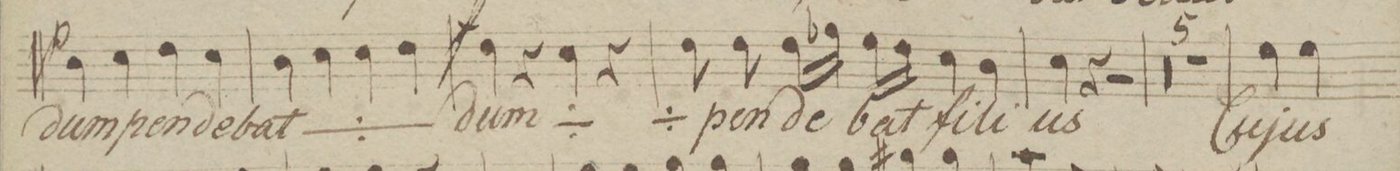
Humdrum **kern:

**kern	**text	**dynam
*I"Tenor.	*	*
*clefC4	*	*
*k[b-]	*	*
*met(c)	*	*
*M4/4	*	*
4A\	dum	p
4B-\	pen-	.
4c\	-de-	.
4B-\	-bat	.
=26	=26	=26
*	*ij	*
4A\	dum	.
4B-\	pen-	.
4B-\	-de-	.
4c\	-bat	.
*	*Xij	*
=27	=27	=27
4c\	dum	f
4r	.	.
*	*ij	*
4B-\	dum	.
4r	.	.
=28	=28	=28
8c\	dum	.
*	*Xij	*
8c\	pen	.
16c\LL	de-	.
16e-X\JJ	.	.
16d\LL	-bat	.
16c\JJ	.	.
4B-\	di-	.
4A\	-li-	.
=29	=29	=29
4B-\	-us	.
4r	.	.
2r	.	.
=30	=30	=30
00r	.	.
=31	=31	=31
=32	=32	=32
=33	=33	=33
=34	=34	=34
1r	.	.
=35	=35	=35
4d\	Cu-	.
4d\	-jus	.
*-	*-	*-
